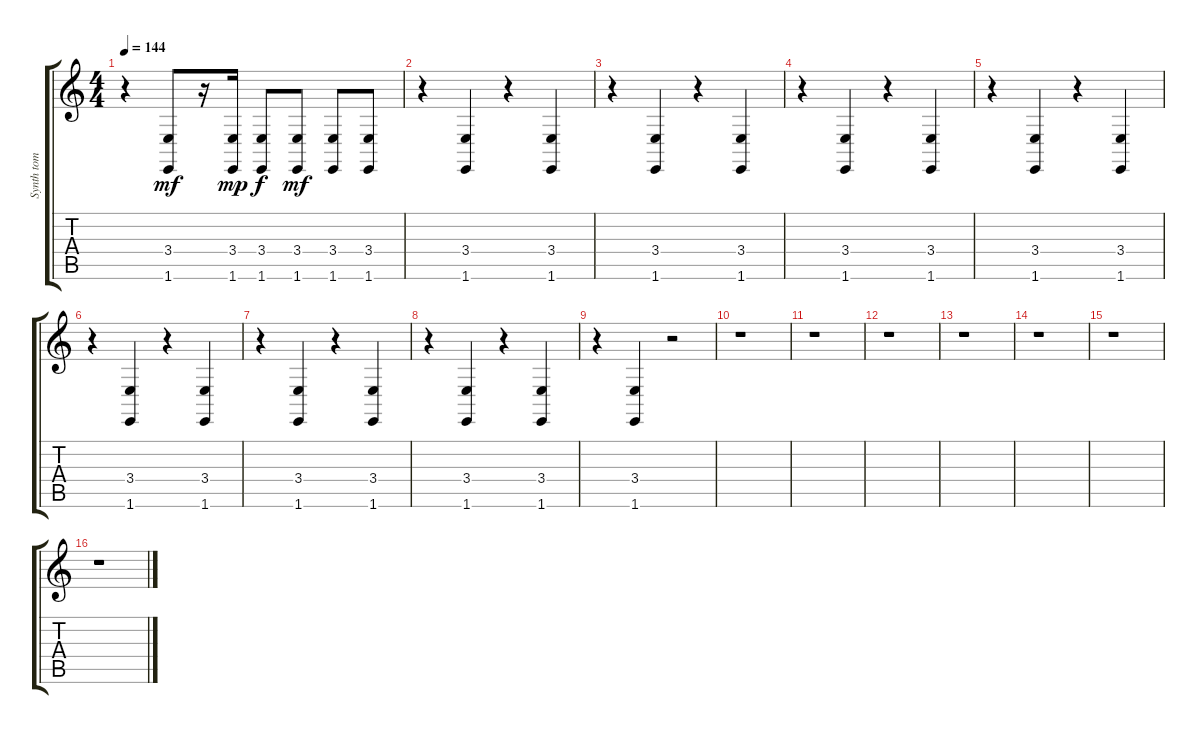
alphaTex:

\track ("Synth tom" "Synth tom") {instrument synthdrum}
\staff {score tabs}
\tuning (Eb4 Bb3 Gb3 Db3 Ab2 Eb2) {hide}
\ts (4 4)
\tempo 144
\clef g2
\ks c
r.4{dy mf} (3.4 1.6).8 r.16 (3.4 1.6).16{dy mp} (3.4 1.6).8{dy f} (3.4 1.6).8{dy mf} (3.4 1.6).8 (3.4 1.6).8 |
r.4 (3.4 1.6).4 r.4 (3.4 1.6).4 |
r.4 (3.4 1.6).4 r.4 (3.4 1.6).4 |
r.4 (3.4 1.6).4 r.4 (3.4 1.6).4 |
r.4 (3.4 1.6).4 r.4 (3.4 1.6).4 |
r.4 (3.4 1.6).4 r.4 (3.4 1.6).4 |
r.4 (3.4 1.6).4 r.4 (3.4 1.6).4 |
r.4 (3.4 1.6).4 r.4 (3.4 1.6).4 |
r.4 (3.4 1.6).4 r.2 |
r.1 |
r.1 |
r.1 |
r.1 |
r.1 |
r.1 |
r.1
